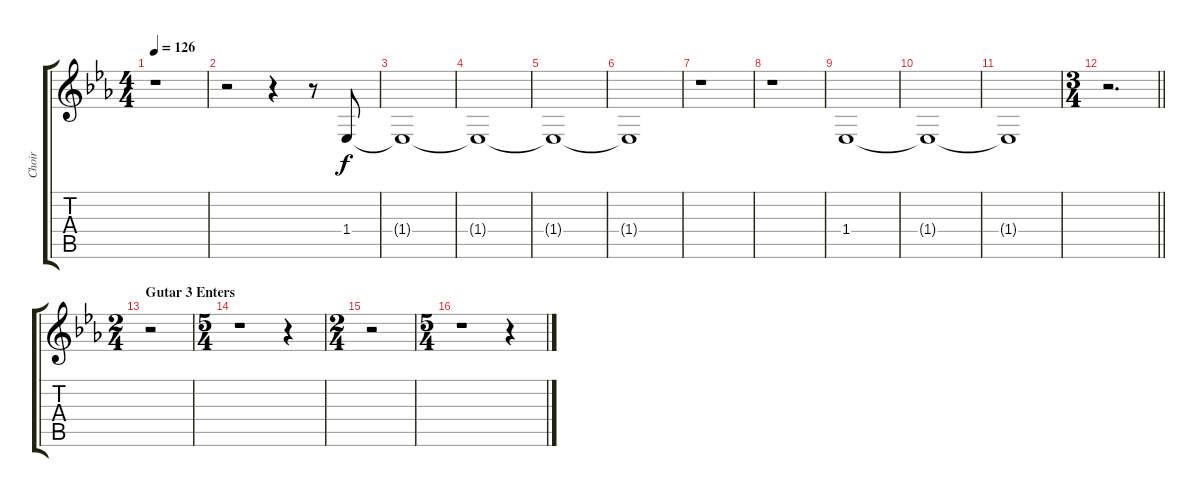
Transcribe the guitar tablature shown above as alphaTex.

\track ("Choir" "Choir") {instrument choiraahs}
\staff {score tabs}
\tuning (E4 B3 G3 D3 A2 E2) {hide}
\ts (4 4)
\tempo 126
\clef g2
\ks eb
r.1{dy f} |
r.2 r.4 r.8 1.4.8 |
1.4{t}.1 |
1.4{t}.1 |
1.4{t}.1 |
1.4{t}.1 |
r.1 |
r.1{volume 7} |
1.4.1{volume 12} |
1.4{t}.1 |
1.4{t}.1 |
\ts (3 4)
\barLineRight lightlight
r.2{d} |
\ts (2 4)
\section ("" "Gutar 3 Enters")
r.2 |
\ts (5 4)
r.1 r.4 |
\ts (2 4)
r.2 |
\ts (5 4)
r.1 r.4
